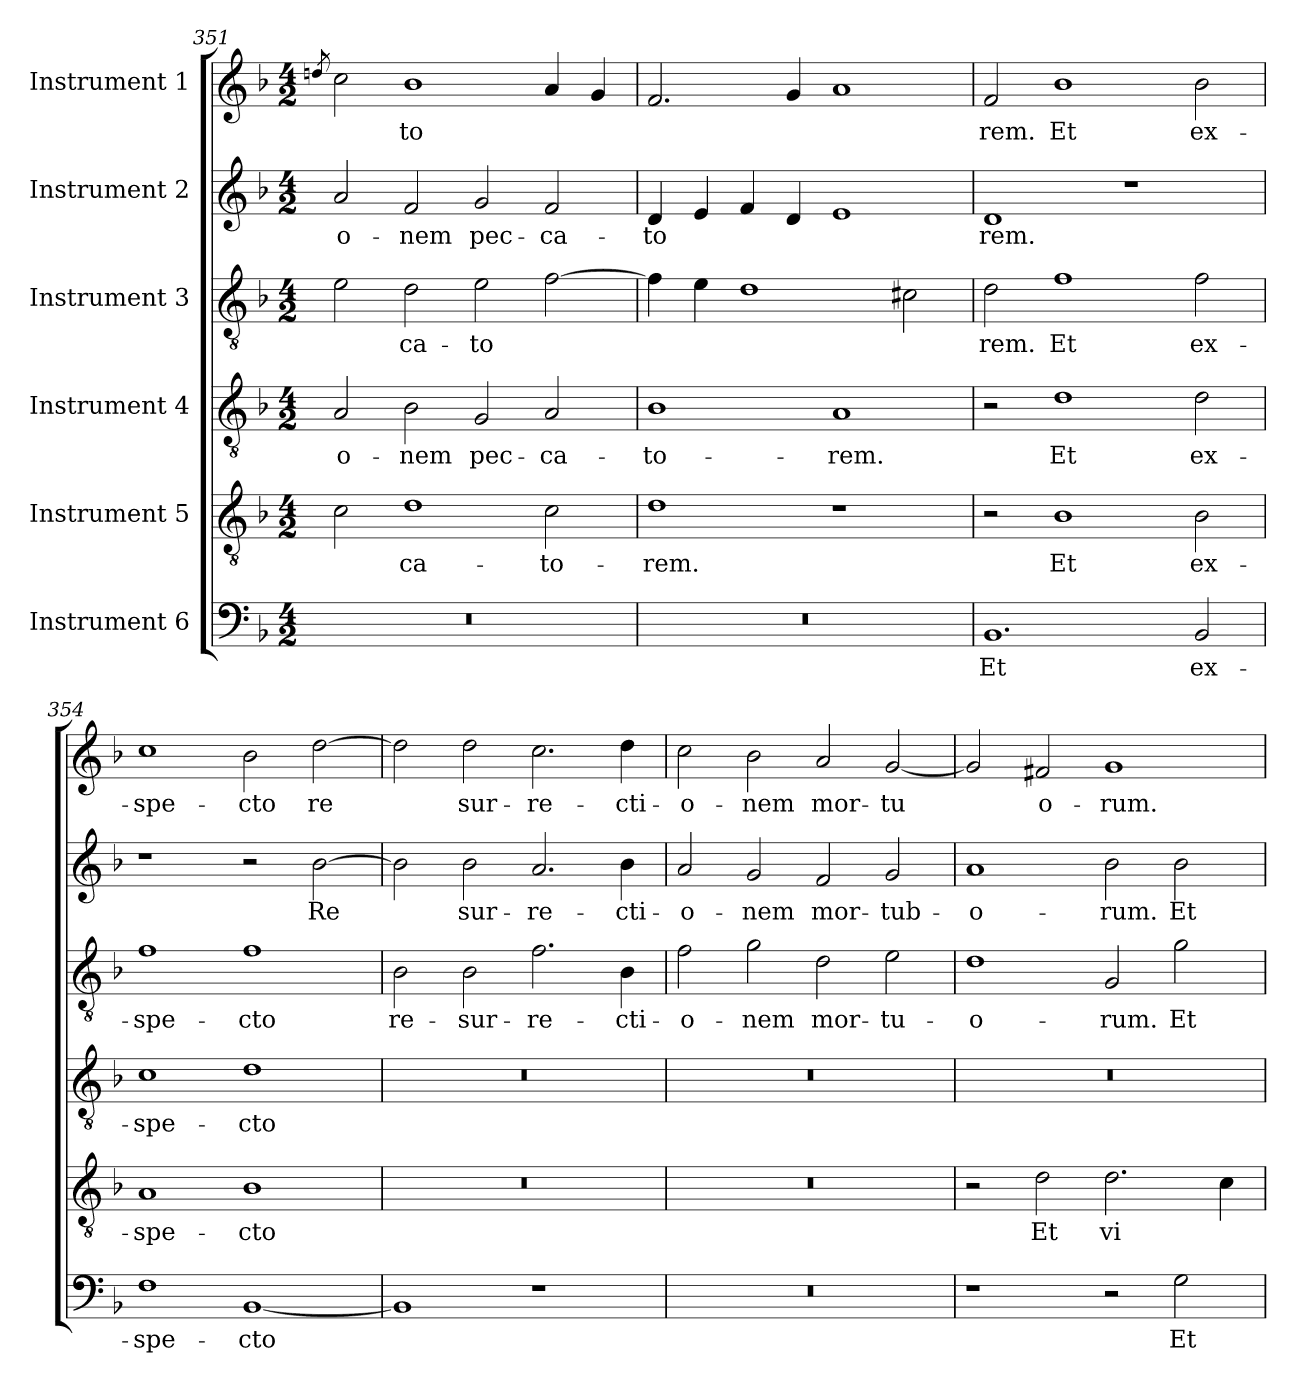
**kern	**text	**kern	**text	**kern	**text	**kern	**text	**kern	**text	**kern	**text
*part6	*part6	*part5	*part5	*part4	*part4	*part3	*part3	*part2	*part2	*part1	*part1
*staff6	*staff6	*staff5	*staff5	*staff4	*staff4	*staff3	*staff3	*staff2	*staff2	*staff1	*staff1
*I"Instrument 6	*	*I"Instrument 5	*	*I"Instrument 4	*	*I"Instrument 3	*	*I"Instrument 2	*	*I"Instrument 1	*
!!LO:PB:g=z
*clefF4	*	*clefGv2	*	*clefGv2	*	*clefGv2	*	*clefG2	*	*clefG2	*
*k[b-]	*	*k[b-]	*	*k[b-]	*	*k[b-]	*	*k[b-]	*	*k[b-]	*
*F:	*	*F:	*	*F:	*	*F:	*	*F:	*	*F:	*
*M4/2	*	*M4/2	*	*M4/2	*	*M4/2	*	*M4/2	*	*M4/2	*
=351	=351	=351	=351	=351	=351	=351	=351	=351	=351	=351	=351
.	.	.	.	.	.	.	.	.	.	8qddn/	.
!	!	!	!LO:LY:b:cj	!	!LO:LY:b:cj	!	!LO:LY:b:cj	!	!LO:LY:b:cj	!	!LO:LY:b:cj
0r	.	2c\	--	2A/	-o-	2e\	--	2a/	-o-	2cc\	--
!	!	!	!LO:LY:b:cj	!	!LO:LY:b:cj	!	!LO:LY:b:cj	!	!LO:LY:b:cj	!	!LO:LY:b:cj
.	.	1d	-ca-	2B-\	-nem	2d\	-ca-	2f/	-nem	1b-	-to-
!	!	!	!	!	!LO:LY:b:cj	!	!LO:LY:b:cj	!	!LO:LY:b:cj	!	!
.	.	.	.	2G/	pec-	2e\	-to-	2g/	pec-	.	.
!	!	!	!LO:LY:b:cj	!	!LO:LY:b:cj	!	!LO:LY:b:cj	!	!LO:LY:b:cj	!	!LO:LY:b:cj
.	.	2c\	-to-	2A/	-ca-	[>2f\	--	2f/	-ca-	4a/	--
!	!	!	!	!	!	!	!	!	!	!	!LO:LY:b:cj
.	.	.	.	.	.	.	.	.	.	4g/	--
=352	=352	=352	=352	=352	=352	=352	=352	=352	=352	=352	=352
!	!	!	!LO:LY:b:cj	!	!LO:LY:b:cj	!	!LO:LY:b:cj	!	!LO:LY:b:cj	!	!LO:LY:b:cj
0r	.	1d	-rem.	1B-	-to-	4f\]	--	4d/	-to-	2.f/	--
!	!	!	!	!	!	!	!LO:LY:b:cj	!	!LO:LY:b:cj	!	!
.	.	.	.	.	.	4e\	--	4e/	--	.	.
!	!	!	!	!	!	!	!LO:LY:b:cj	!	!LO:LY:b:cj	!	!
.	.	.	.	.	.	1d	--	4f/	--	.	.
!	!	!	!	!	!	!	!	!	!LO:LY:b:cj	!	!LO:LY:b:cj
.	.	.	.	.	.	.	.	4d/	--	4g/	--
!	!	!	!	!	!LO:LY:b:cj	!	!	!	!LO:LY:b:cj	!	!LO:LY:b:cj
.	.	1r	.	1A	-rem.	.	.	1e	--	1a	--
!	!	!	!	!	!	!	!LO:LY:b:cj	!	!	!	!
.	.	.	.	.	.	2c#\	--	.	.	.	.
=353	=353	=353	=353	=353	=353	=353	=353	=353	=353	=353	=353
!	!LO:LY:b:cj	!	!	!	!	!	!LO:LY:b:cj	!	!LO:LY:b:cj	!	!LO:LY:b:cj
1.BB-	Et	2r	.	2r	.	2d\	-rem.	1d	-rem.	2f/	-rem.
!	!	!	!LO:LY:b:cj	!	!LO:LY:b:cj	!	!LO:LY:b:cj	!	!	!	!LO:LY:b:cj
.	.	1B-	Et	1d	Et	1f	Et	.	.	1b-	Et
.	.	.	.	.	.	.	.	1r	.	.	.
!	!LO:LY:b:cj	!	!LO:LY:b:cj	!	!LO:LY:b:cj	!	!LO:LY:b:cj	!	!	!	!LO:LY:b:cj
2BB-/	ex-	2B-\	ex-	2d\	ex-	2f\	ex-	.	.	2b-\	ex-
=354	=354	=354	=354	=354	=354	=354	=354	=354	=354	=354	=354
!	!LO:LY:b:cj	!	!LO:LY:b:cj	!	!LO:LY:b:cj	!	!LO:LY:b:cj	!	!	!	!LO:LY:b:cj
1F	-spe-	1A	-spe-	1c	-spe-	1f	-spe-	1r	.	1cc	-spe-
!	!LO:LY:b:cj	!	!LO:LY:b:cj	!	!LO:LY:b:cj	!	!LO:LY:b:cj	!	!	!	!LO:LY:b:cj
[<1BB-	-cto	1B-	-cto	1d	-cto	1f	-cto	2r	.	2b-\	-cto
!	!	!	!	!	!	!	!	!	!LO:LY:b:cj	!	!LO:LY:b:cj
.	.	.	.	.	.	.	.	[>2b-\	Re-	[>2dd\	re-
=355	=355	=355	=355	=355	=355	=355	=355	=355	=355	=355	=355
!	!LO:LY:b:cj	!	!	!	!	!	!LO:LY:b:cj	!	!LO:LY:b:cj	!	!LO:LY:b:cj
1BB-]	.	0r	.	0r	.	2B-\	re-	2b-\]	--	2dd\]	--
!	!	!	!	!	!	!	!LO:LY:b:cj	!	!LO:LY:b:cj	!	!LO:LY:b:cj
.	.	.	.	.	.	2B-\	-sur-	2b-\	-sur-	2dd\	-sur-
!	!	!	!	!	!	!	!LO:LY:b:cj	!	!LO:LY:b:cj	!	!LO:LY:b:cj
1r	.	.	.	.	.	2.f\	-re-	2.a/	-re-	2.cc\	-re-
!	!	!	!	!	!	!	!LO:LY:b:cj	!	!LO:LY:b:cj	!	!LO:LY:b:cj
.	.	.	.	.	.	4B-\	-cti-	4b-\	-cti-	4dd\	-cti-
!!LO:LB:g=z
=356	=356	=356	=356	=356	=356	=356	=356	=356	=356	=356	=356
!	!	!	!	!	!	!	!LO:LY:b:cj	!	!LO:LY:b:cj	!	!LO:LY:b:cj
0r	.	0r	.	0r	.	2f\	-o-	2a/	-o-	2cc\	-o-
!	!	!	!	!	!	!	!LO:LY:b:cj	!	!LO:LY:b:cj	!	!LO:LY:b:cj
.	.	.	.	.	.	2g\	-nem	2g/	-nem	2b-\	-nem
!	!	!	!	!	!	!	!LO:LY:b:cj	!	!LO:LY:b:cj	!	!LO:LY:b:cj
.	.	.	.	.	.	2d\	mor-	2f/	mor-	2a/	mor-
!	!	!	!	!	!	!	!LO:LY:b:cj	!	!LO:LY:b:cj	!	!LO:LY:b:cj
.	.	.	.	.	.	2e\	-tu-	2g/	-tub-	[<2g/	-tu-
=357	=357	=357	=357	=357	=357	=357	=357	=357	=357	=357	=357
!	!	!	!	!	!	!	!LO:LY:b:cj	!	!LO:LY:b:cj	!	!LO:LY:b:cj
1r	.	2r	.	0r	.	1d	-o-	1a	-o-	2g/]	--
!	!	!	!LO:LY:b:cj	!	!	!	!	!	!	!	!LO:LY:b:cj
.	.	2d\	Et	.	.	.	.	.	.	2f#/	-o-
!	!	!	!LO:LY:b:cj	!	!	!	!LO:LY:b:cj	!	!LO:LY:b:cj	!	!LO:LY:b:cj
2r	.	2.d\	vi-	.	.	2G/	-rum.	2b-\	-rum.	1g	-rum.
!	!LO:LY:b:cj	!	!	!	!	!	!LO:LY:b:cj	!	!LO:LY:b:cj	!	!
2G\	Et	.	.	.	.	2g\	Et	2b-\	Et	.	.
!	!	!	!LO:LY:b:cj	!	!	!	!	!	!	!	!
.	.	4c\	--	.	.	.	.	.	.	.	.
=	=	=	=	=	=	=	=	=	=	=	=
*-	*-	*-	*-	*-	*-	*-	*-	*-	*-	*-	*-
